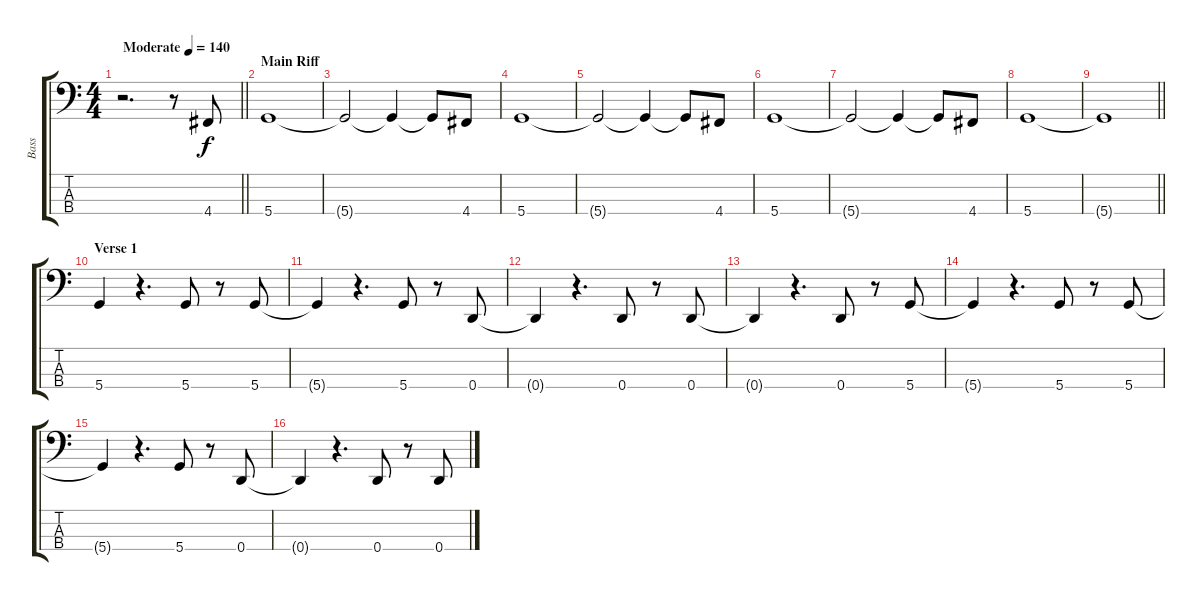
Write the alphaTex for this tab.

\track ("Bass" "Bass") {instrument electricbasspick}
\staff {score tabs}
\tuning (F2 C2 G1 D1) {hide}
\ts (4 4)
\tempo (140 "Moderate")
\clef f4
\barLineRight lightlight
\ks c
r.2{d dy f instrument electricbasspick} r.8 4.4.8 |
\section ("" "Main Riff")
5.4.1 |
5.4{t}.2 5.4{t}.4 5.4{t}.8 4.4.8 |
5.4.1 |
5.4{t}.2 5.4{t}.4 5.4{t}.8 4.4.8 |
5.4.1 |
5.4{t}.2 5.4{t}.4 5.4{t}.8 4.4.8 |
5.4.1 |
\barLineRight lightlight
5.4{t}.1 |
\section ("" "Verse 1")
5.4.4 r.4{d} 5.4.8 r.8 5.4.8 |
5.4{t}.4 r.4{d} 5.4.8 r.8 0.4.8 |
0.4{t}.4 r.4{d} 0.4.8 r.8 0.4.8 |
0.4{t}.4 r.4{d} 0.4.8 r.8 5.4.8 |
5.4{t}.4 r.4{d} 5.4.8 r.8 5.4.8 |
5.4{t}.4 r.4{d} 5.4.8 r.8 0.4.8 |
0.4{t}.4 r.4{d} 0.4.8 r.8 0.4.8
